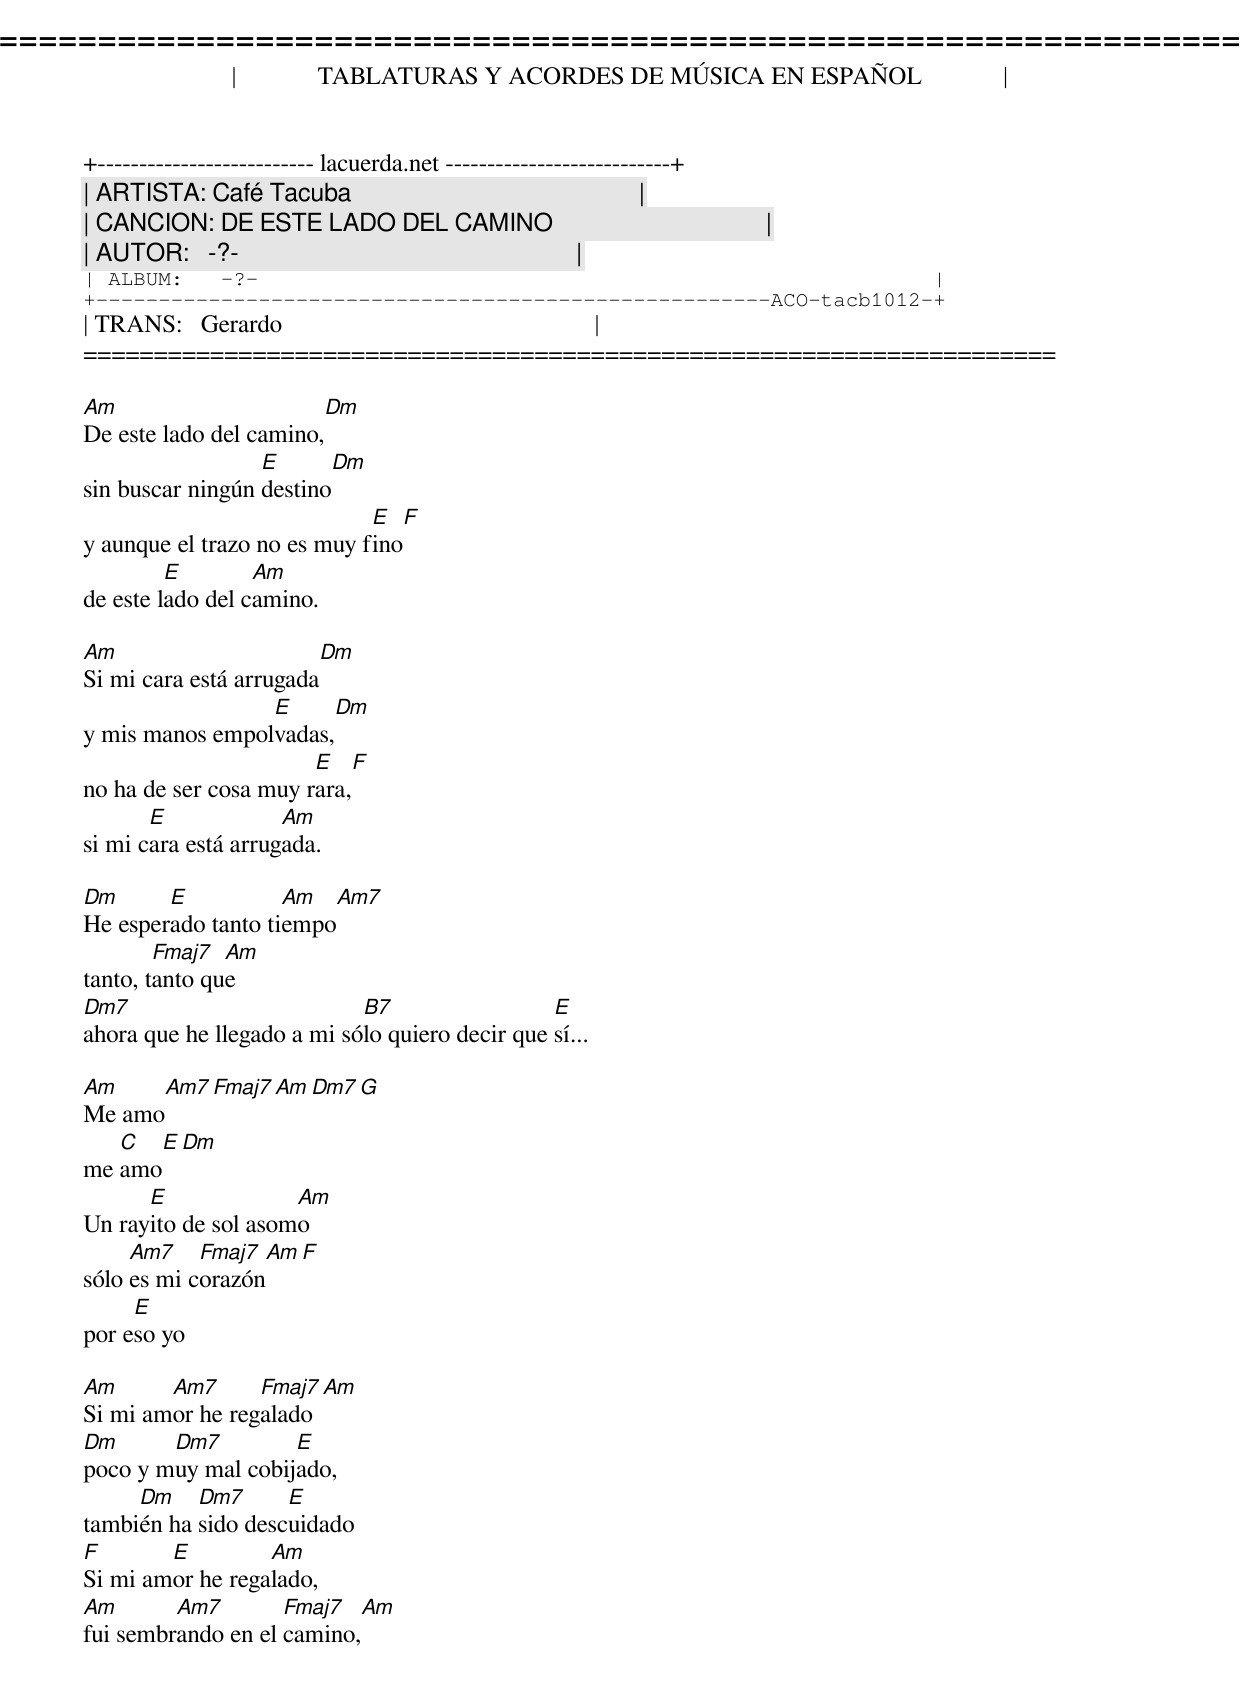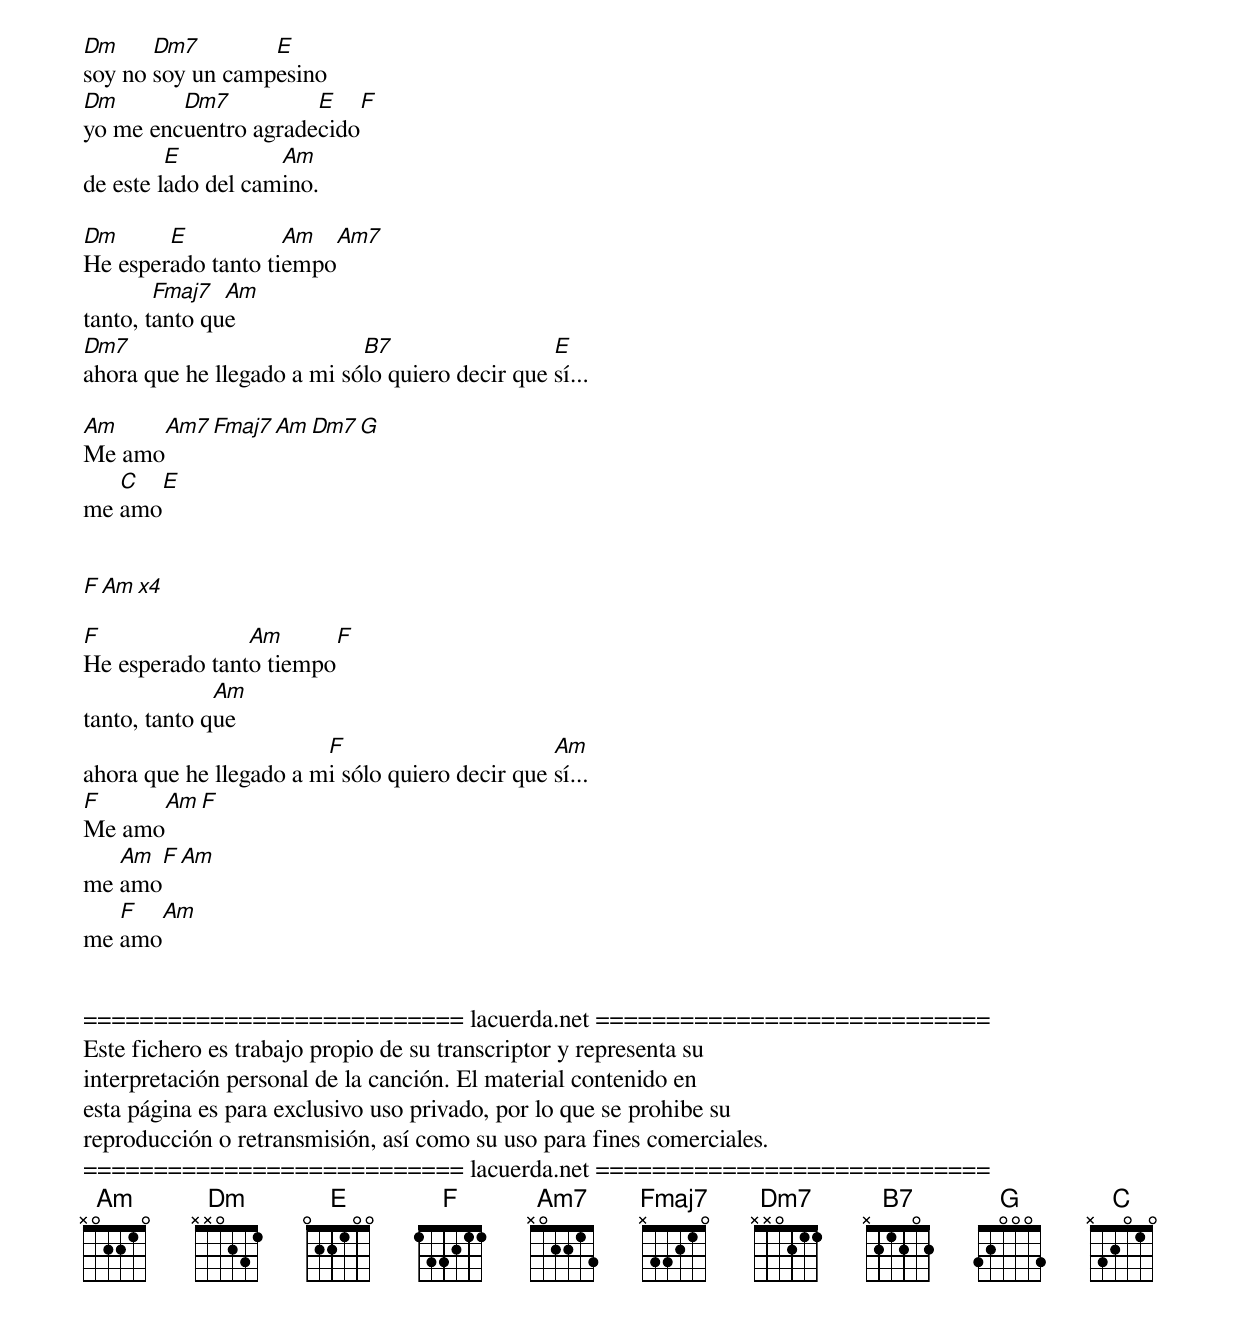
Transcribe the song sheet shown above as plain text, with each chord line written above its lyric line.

=====================================================================
|             TABLATURAS Y ACORDES DE MÚSICA EN ESPAÑOL             |
+-------------------------- lacuerda.net ---------------------------+
| ARTISTA: Café Tacuba                                              |
| CANCION: DE ESTE LADO DEL CAMINO                                  |
| AUTOR:   -?-                                                      |
| ALBUM:   -?-                                                      |
+------------------------------------------------------ACO-tacb1012-+
| TRANS:   Gerardo                                                  |
=====================================================================

Am                       Dm
De este lado del camino,
                  E       Dm
sin buscar ningún destino
                             E   F
y aunque el trazo no es muy fino
         E        Am
de este lado del camino.

Am                       Dm
Si mi cara está arrugada
                 E       Dm
y mis manos empolvadas,
                       E    F
no ha de ser cosa muy rara,
       E             Am
si mi cara está arrugada.

Dm      E           Am   Am7
He esperado tanto tiempo
        Fmaj7  Am
tanto, tanto que
Dm7                         B7                  E
ahora que he llegado a mi sólo quiero decir que sí...

Am     Am7 Fmaj7 Am Dm7 G
Me amo
   C   E Dm
me amo
      E              Am
Un rayito de sol asomo
     Am7    Fmaj7 Am F
sólo es mi corazón
     E
por eso yo

Am      Am7      Fmaj7  Am
Si mi amor he regalado
Dm      Dm7         E
poco y muy mal cobijado,
     Dm    Dm7      E
también ha sido descuidado
F       E         Am
Si mi amor he regalado,
Am       Am7        Fmaj7  Am
fui sembrando en el camino,
Dm     Dm7        E
soy no soy un campesino
Dm       Dm7          E   F
yo me encuentro agradecido
         E          Am
de este lado del camino.

Dm      E           Am   Am7
He esperado tanto tiempo
        Fmaj7  Am
tanto, tanto que
Dm7                         B7                  E
ahora que he llegado a mi sólo quiero decir que sí...

Am     Am7 Fmaj7 Am Dm7 G
Me amo
   C   E
me amo


F Am  x4

F               Am       F
He esperado tanto tiempo
              Am
tanto, tanto que
                        F                       Am
ahora que he llegado a mi sólo quiero decir que sí...
F      Am  F
Me amo
   Am  F Am
me amo
   F   Am
me amo


=========================== lacuerda.net ============================
Este fichero es trabajo propio de su transcriptor y representa su
interpretación personal de la canción. El material contenido en
esta página es para exclusivo uso privado, por lo que se prohibe su
reproducción o retransmisión, así como su uso para fines comerciales.
=========================== lacuerda.net ============================
